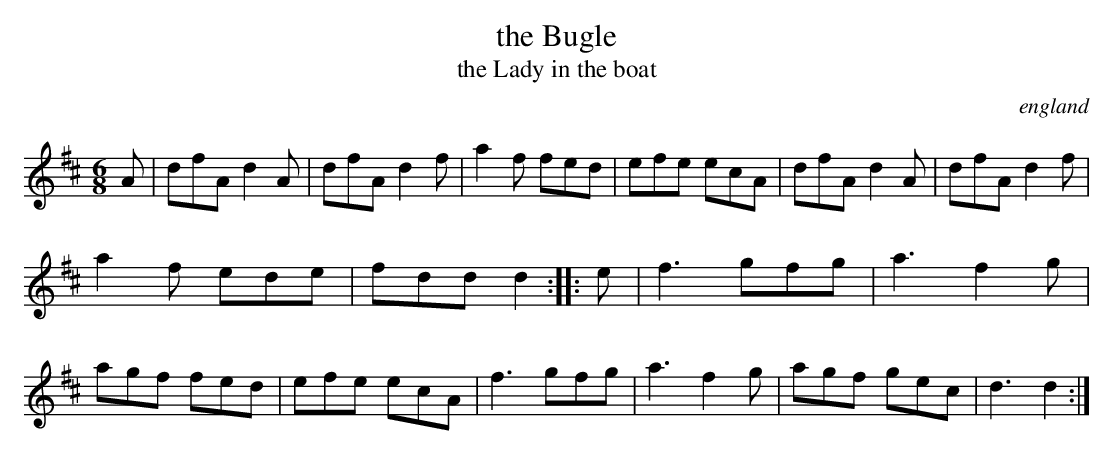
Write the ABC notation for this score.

X:1
T:the Bugle
T:the Lady in the boat
O:england
M:6/8
K:D
A|\
dfA d2A|dfA d2f|a2f fed|efe ecA|\
dfA d2A|dfA d2f|
a2f ede|fdd d2::\
e|\
f3 gfg|a3 f2g|
agf fed|efe ecA|\
f3 gfg|a3 f2g|agf gec|d3 d2:|
